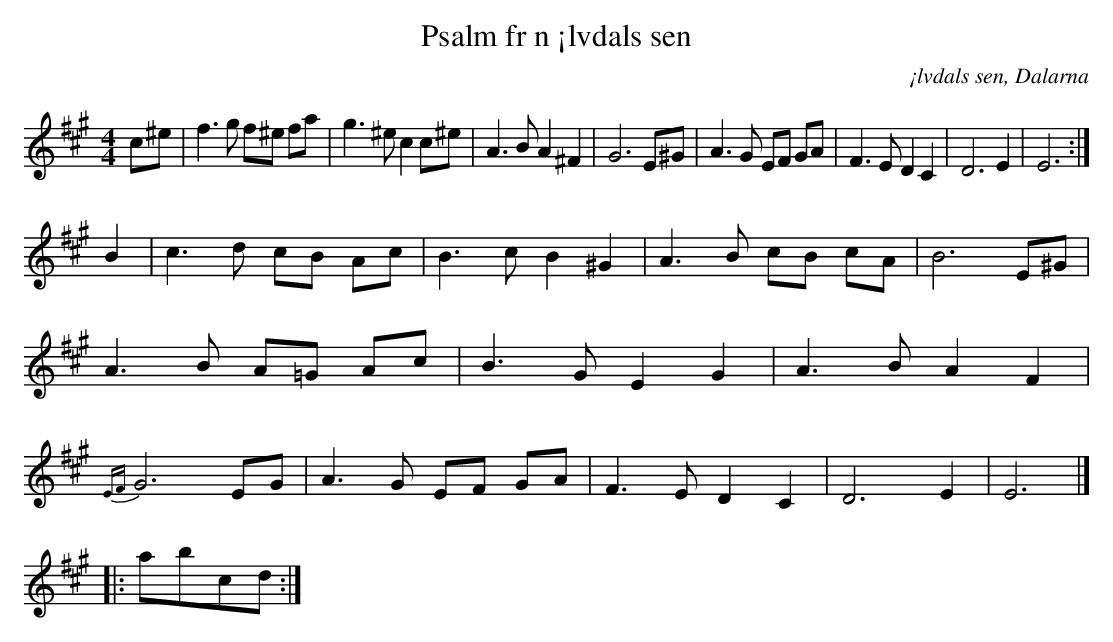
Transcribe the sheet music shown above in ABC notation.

X:1
T:Psalm fr n ¡lvdals sen
O:¡lvdals sen, Dalarna
M:4/4
L:1/8
K:A
c^e | f3g f^e fa | g3 ^e c2c^e | A3BA2^F2 | G6E^G | A3G EF GA | F3ED2C2 | D6E2 | E6 :|]
B2 | c3d cB Ac | B3cB2^G2 | A3B cB cA | B6E^G | A3B A=G Ac| B3G E2G2| A3BA2 F2| {EF}G6EG| A3G EF GA | F3ED2C2 | D6E2 | E6 |]
|: abcd :|
